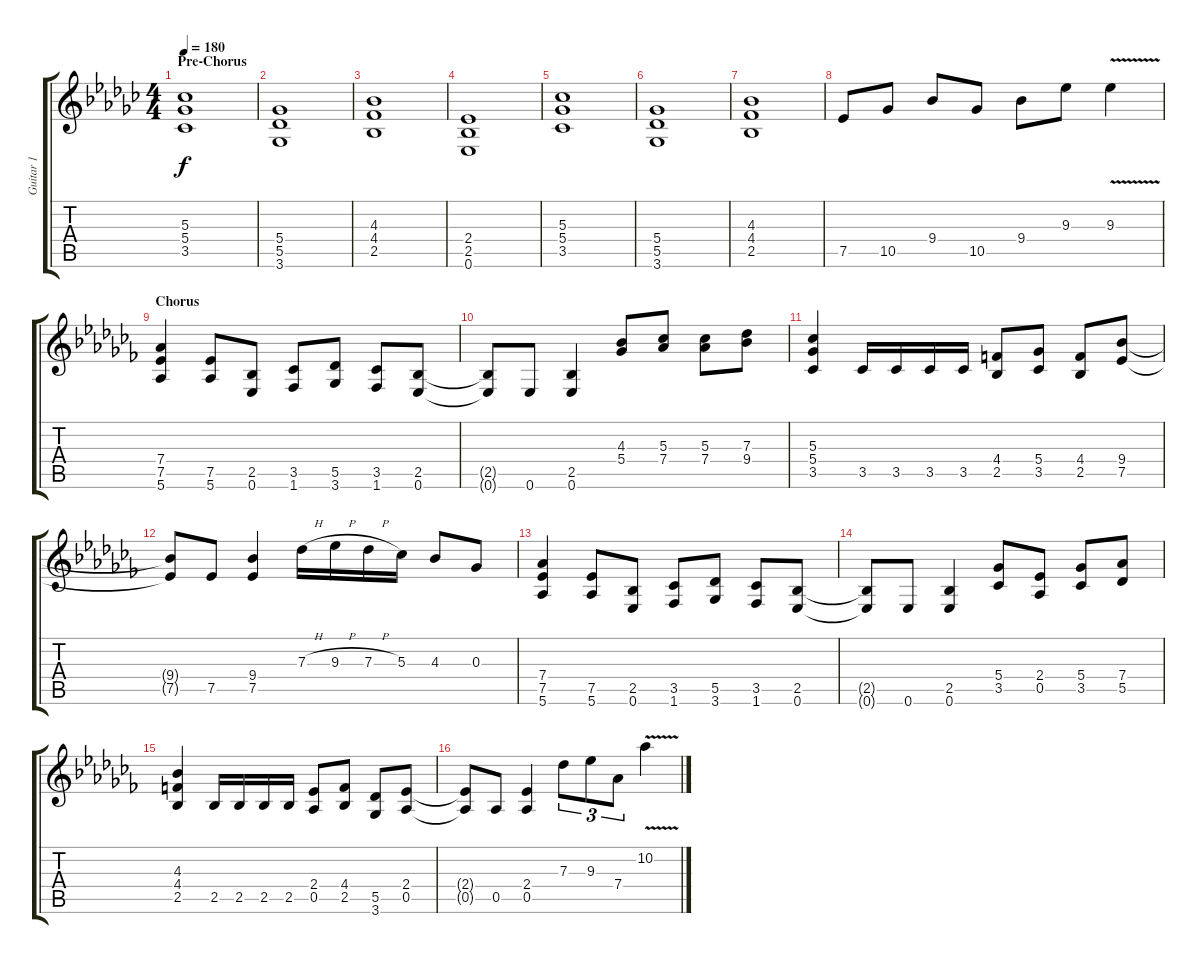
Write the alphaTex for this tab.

\track ("Guitar 1" "Guitar 1") {instrument distortionguitar}
\staff {score tabs}
\tuning (Eb4 Bb3 Gb3 Db3 Ab2 Eb2) {hide}
\ts (4 4)
\section ("" "Pre-Chorus")
\tempo 180
\clef g2
\ks ebminor
(5.3 5.4 3.5).1{dy f} |
(5.4 5.5 3.6).1 |
(4.3 4.4 2.5).1 |
(2.4 2.5 0.6).1 |
(5.3 5.4 3.5).1 |
(5.4 5.5 3.6).1 |
(4.3 4.4 2.5).1 |
7.5.8 10.5.8 9.4.8 10.5.8 9.4.8 9.3.8 9.3{v}.4 |
\section ("" "Chorus")
\ks abminor
(7.4 7.5 5.6).4 (7.5 5.6).8 (2.5 0.6).8 (3.5 1.6).8 (5.5 3.6).8 (3.5 1.6).8 (2.5 0.6).8 |
(2.5{t} 0.6{t}).8 0.6.8 (2.5 0.6).4 (4.3 5.4).8 (5.3 7.4).8 (5.3 7.4).8 (7.3 9.4).8 |
(5.3 5.4 3.5).4 3.5.16 3.5.16 3.5.16 3.5.16 (4.4 2.5).8 (5.4 3.5).8 (4.4 2.5).8 (9.4 7.5).8 |
(9.4{t} 7.5{t}).8 7.5.8 (9.4 7.5).4 7.3{h}.16 9.3{h}.16 7.3{h}.16 5.3.16 4.3.8 0.3.8 |
(7.4 7.5 5.6).4 (7.5 5.6).8 (2.5 0.6).8 (3.5 1.6).8 (5.5 3.6).8 (3.5 1.6).8 (2.5 0.6).8 |
(2.5{t} 0.6{t}).8 0.6.8 (2.5 0.6).4 (5.4 3.5).8 (2.4 0.5).8 (5.4 3.5).8 (7.4 5.5).8 |
(4.3 4.4 2.5).4 2.5.16 2.5.16 2.5.16 2.5.16 (2.4 0.5).8 (4.4 2.5).8 (5.5 3.6).8 (2.4 0.5).8 |
(2.4{t} 0.5{t}).8 0.5.8 (2.4 0.5).4 7.3.8{tu (3 2)} 9.3.8{tu (3 2)} 7.4.8{tu (3 2)} 10.2{v}.4
